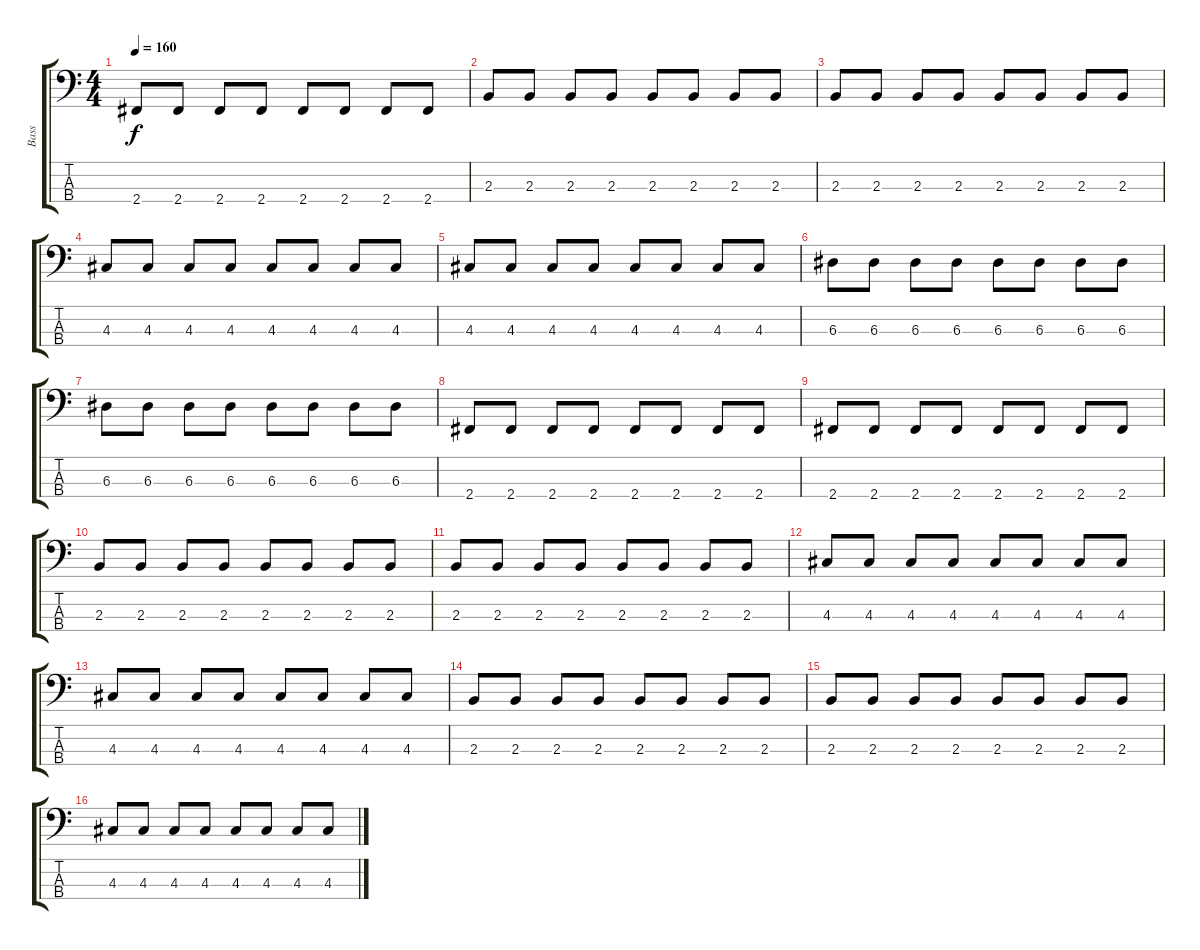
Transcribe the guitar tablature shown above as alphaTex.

\track ("Bass" "Bass") {instrument electricbasspick}
\staff {score tabs}
\tuning (G2 D2 A1 E1) {hide}
\ts (4 4)
\tempo 160
\clef f4
\ks c
2.4.8{dy f} 2.4.8 2.4.8 2.4.8 2.4.8 2.4.8 2.4.8 2.4.8 |
2.3.8 2.3.8 2.3.8 2.3.8 2.3.8 2.3.8 2.3.8 2.3.8 |
2.3.8 2.3.8 2.3.8 2.3.8 2.3.8 2.3.8 2.3.8 2.3.8 |
4.3.8 4.3.8 4.3.8 4.3.8 4.3.8 4.3.8 4.3.8 4.3.8 |
4.3.8 4.3.8 4.3.8 4.3.8 4.3.8 4.3.8 4.3.8 4.3.8 |
6.3.8 6.3.8 6.3.8 6.3.8 6.3.8 6.3.8 6.3.8 6.3.8 |
6.3.8 6.3.8 6.3.8 6.3.8 6.3.8 6.3.8 6.3.8 6.3.8 |
2.4.8 2.4.8 2.4.8 2.4.8 2.4.8 2.4.8 2.4.8 2.4.8 |
2.4.8 2.4.8 2.4.8 2.4.8 2.4.8 2.4.8 2.4.8 2.4.8 |
2.3.8 2.3.8 2.3.8 2.3.8 2.3.8 2.3.8 2.3.8 2.3.8 |
2.3.8 2.3.8 2.3.8 2.3.8 2.3.8 2.3.8 2.3.8 2.3.8 |
4.3.8 4.3.8 4.3.8 4.3.8 4.3.8 4.3.8 4.3.8 4.3.8 |
4.3.8 4.3.8 4.3.8 4.3.8 4.3.8 4.3.8 4.3.8 4.3.8 |
2.3.8 2.3.8 2.3.8 2.3.8 2.3.8 2.3.8 2.3.8 2.3.8 |
2.3.8 2.3.8 2.3.8 2.3.8 2.3.8 2.3.8 2.3.8 2.3.8 |
4.3.8 4.3.8 4.3.8 4.3.8 4.3.8 4.3.8 4.3.8 4.3.8
